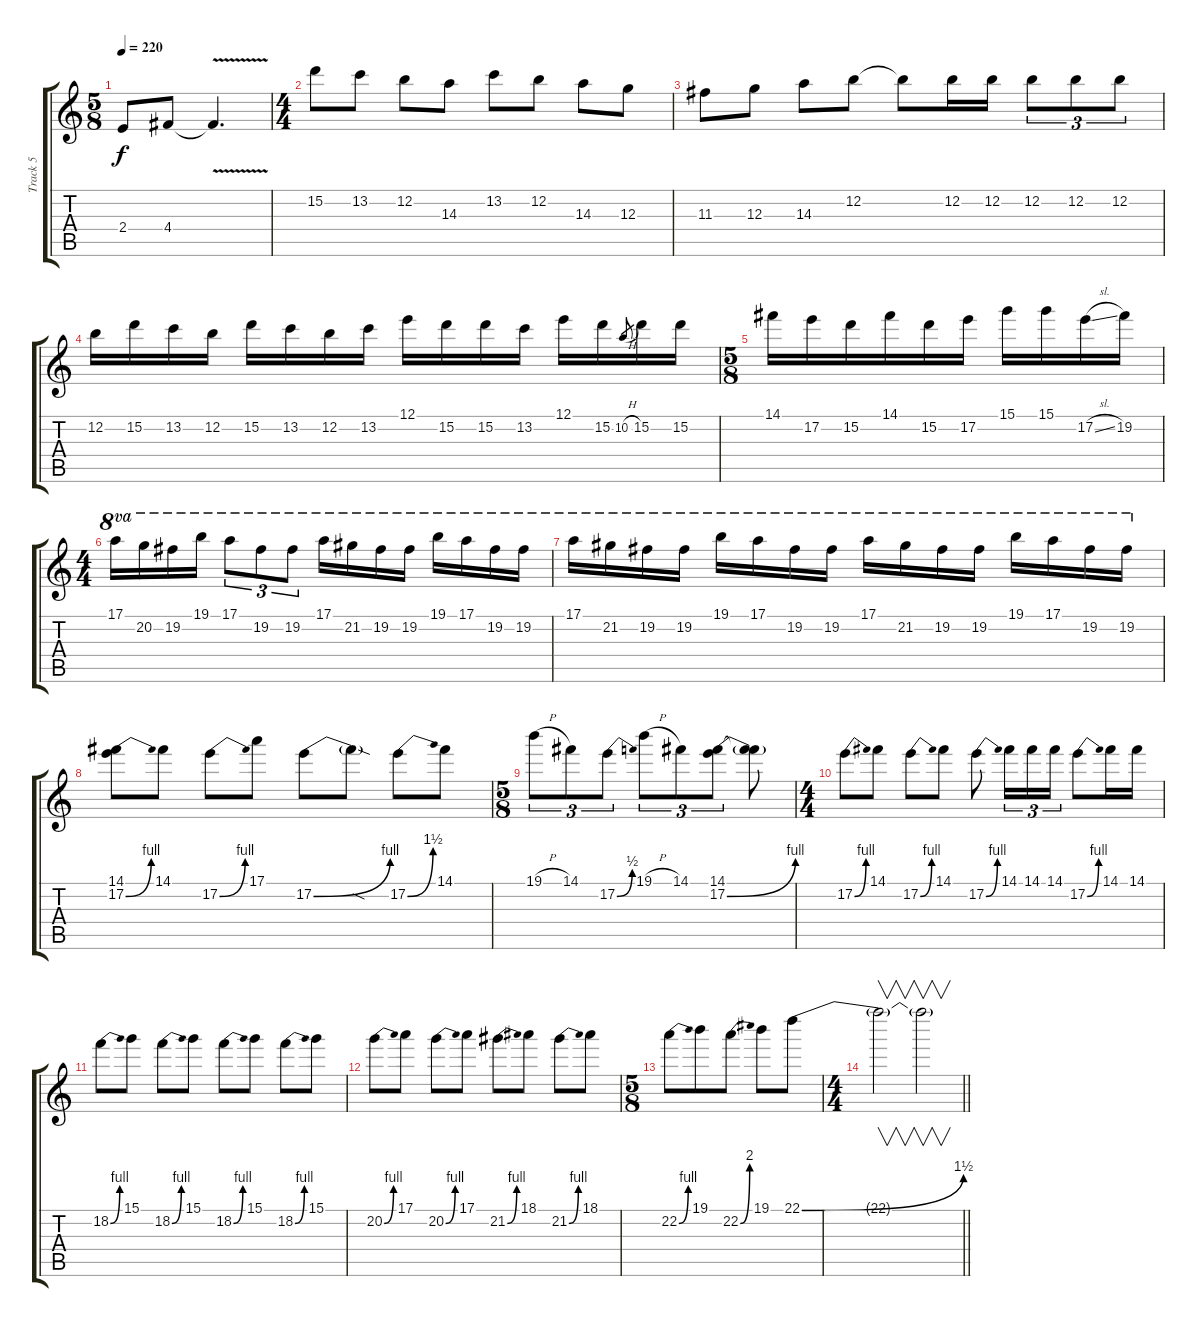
\track ("Track 5" "Track 5") {instrument distortionguitar}
\staff {score tabs}
\tuning (E4 B3 G3 D3 A2 E2) {hide}
\ts (5 8)
\tempo 220
\clef g2
\ks c
2.4.8{dy f} 4.4.8 4.4{v t}.4{d} |
\ts (4 4)
15.2.8 13.2.8 12.2.8 14.3.8 13.2.8 12.2.8 14.3.8 12.3.8 |
11.3.8 12.3.8 14.3.8 12.2.8 12.2{t}.8 12.2.16 12.2.16 12.2.8{tu (3 2)} 12.2.8{tu (3 2)} 12.2.8{tu (3 2)} |
12.2.16 15.2.16 13.2.16 12.2.16 15.2.16 13.2.16 12.2.16 13.2.16 12.1.16 15.2.16 15.2.16 13.2.16 12.1.16 15.2.16 10.2{h}.8{gr} 15.2.16 15.2.16 |
\ts (5 8)
14.1.16 17.2.16 15.2.16 14.1.16 15.2.16 17.2.16 15.1.16 15.1.16 17.2{sl}.16 19.2.16 |
\ts (4 4)
17.1.16{ot 8va} 20.2.16{ot 8va} 19.2.16{ot 8va} 19.1.16{ot 8va} 17.1.8{tu (3 2) ot 8va} 19.2.8{tu (3 2) ot 8va} 19.2.8{tu (3 2) ot 8va} 17.1.16{ot 8va} 21.2.16{ot 8va} 19.2.16{ot 8va} 19.2.16{ot 8va} 19.1.16{ot 8va} 17.1.16{ot 8va} 19.2.16{ot 8va} 19.2.16{ot 8va} |
17.1.16{ot 8va} 21.2.16{ot 8va} 19.2.16{ot 8va} 19.2.16{ot 8va} 19.1.16{ot 8va} 17.1.16{ot 8va} 19.2.16{ot 8va} 19.2.16{ot 8va} 17.1.16{ot 8va} 21.2.16{ot 8va} 19.2.16{ot 8va} 19.2.16{ot 8va} 19.1.16{ot 8va} 17.1.16{ot 8va} 19.2.16{ot 8va} 19.2.16{ot 8va} |
(14.1 17.2{be (bend 0 0 60 4)}).8 14.1.8 17.2{be (bend 0 0 60 4)}.8 17.1.8 17.2{be (bend 0 0 60 4)}.8 17.2{sod t}.8 17.2{be (bend 0 0 60 6)}.8 14.1.8 |
\ts (5 8)
19.1{h}.8{tu (3 2)} 14.1.8{tu (3 2)} 17.2{be (bend 0 0 60 2)}.8{tu (3 2)} 19.1{h}.8{tu (3 2)} 14.1.8{tu (3 2)} (14.1 17.2{be (bend 0 0 60 4)}).8{tu (3 2)} (14.1{t} 17.2{t}).8 |
\ts (4 4)
17.2{be (bend 0 0 60 4)}.8 14.1.8 17.2{be (bend 0 0 60 4)}.8 14.1.8 17.2{be (bend 0 0 60 4)}.8 14.1.16{tu (3 2)} 14.1.16{tu (3 2)} 14.1.16{tu (3 2)} 17.2{be (bend 0 0 60 4)}.8 14.1.16 14.1.16 |
18.2{be (bend 0 0 60 4)}.8 15.1.8 18.2{be (bend 0 0 60 4)}.8 15.1.8 18.2{be (bend 0 0 60 4)}.8 15.1.8 18.2{be (bend 0 0 60 4)}.8 15.1.8 |
20.2{be (bend 0 0 60 4)}.8 17.1.8 20.2{be (bend 0 0 60 4)}.8 17.1.8 21.2{be (bend 0 0 60 4)}.8 18.1.8 21.2{be (bend 0 0 60 4)}.8 18.1.8 |
\ts (5 8)
22.2{be (bend 0 0 60 4)}.8 19.1.8 22.2{be (bend 0 0 60 8)}.8 19.1.8 22.1{be (bend 0 0 60 6)}.8 |
\ts (4 4)
\barLineRight lightlight
22.1{t}.2{v} 22.1{t}.2{v}
